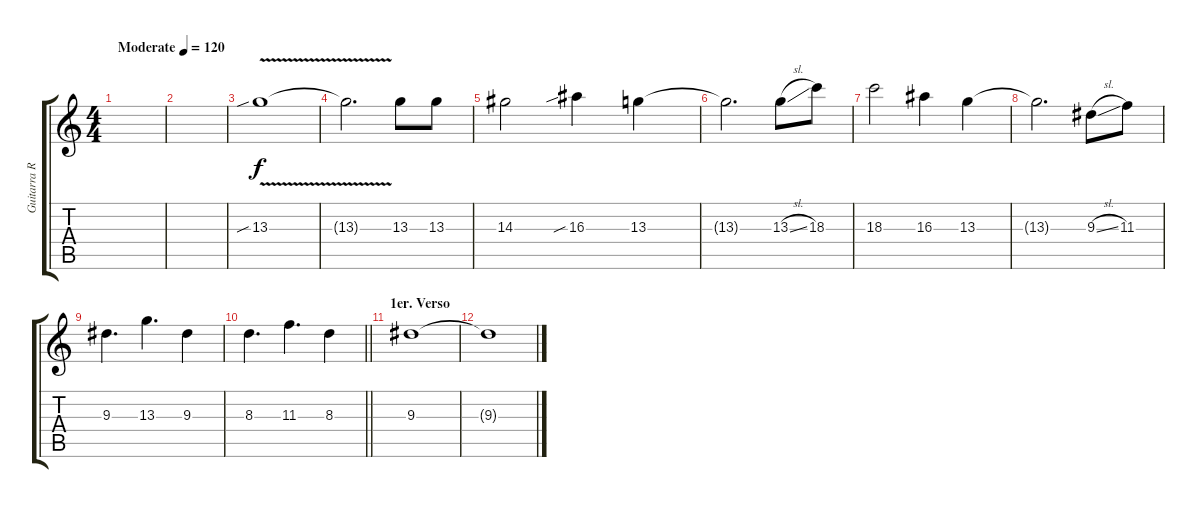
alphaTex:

\track ("Guitarra Ritmica" "Guitarra R") {instrument overdrivenguitar}
\staff {score tabs}
\tuning (Eb4 Bb3 Gb3 Db3 Ab2 Eb2) {hide}
\ts (4 4)
\tempo (120 "Moderate")
\clef g2
\ks c
|
|
13.3{v sib}.1 |
13.3{t}.2{d} 13.3.8 13.3.8 |
14.3.2 16.3{sib}.4 13.3.4 |
13.3{t}.2{d} 13.3{sl}.8 18.3.8 |
18.3.2 16.3.4 13.3.4 |
13.3{t}.2{d} 9.3{sl}.8 11.3.8 |
9.3.4{d} 13.3.4{d} 9.3.4 |
\barLineRight lightlight
8.3.4{d} 11.3.4{d} 8.3.4 |
\section ("" "1er. Verso")
9.3.1 |
9.3{t}.1
